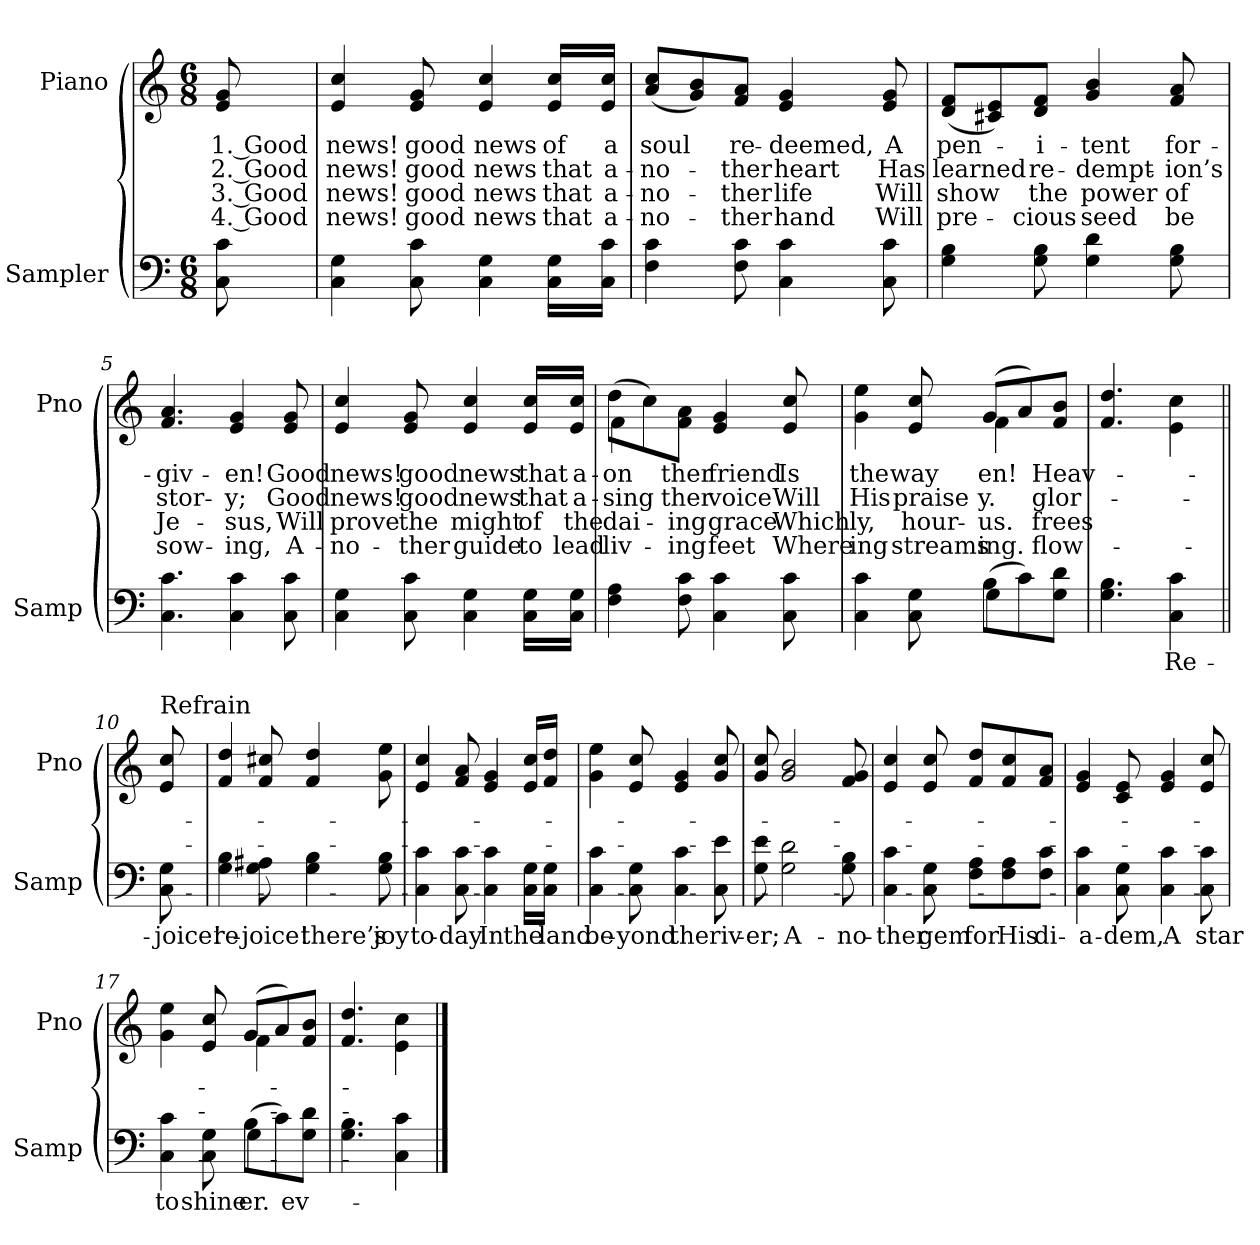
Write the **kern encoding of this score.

**kern	**text	**kern	**text	**text	**text	**text
*part2	*part2	*part1	*part1	*part1	*part1	*part1
*staff2	*staff2	*staff1	*staff1	*staff1	*staff1	*staff1
*I"Sampler	*	*I"Piano	*	*	*	*
*I'Samp	*	*I'Pno	*	*	*	*
*clefF4	*	*clefG2	*	*	*	*
*M6/8	*	*M6/8	*	*	*	*
=1	=1	=1	=1	=1	=1	=1
8C 8c	.	8e 8g	1. Good	2. Good	3. Good	4. Good
=2	=2	=2	=2	=2	=2	=2
4C 4G	.	4e 4cc	news!	news!	news!	news!
8C 8c	.	8e 8g	good	good	good	good
4C 4G	.	4e 4cc	news	news	news	news
16C\ 16G\LL	.	16e/ 16cc/LL	of	that	that	that
16C\ 16c\JJ	.	16e/ 16cc/JJ	a	a-	a-	a-
=3	=3	=3	=3	=3	=3	=3
4F 4c	.	(8a/ 8cc/L	soul	-no-	-no-	-no-
.	.	8g/ 8b/)	.	.	.	.
8F 8c	.	8f/ 8a/J	re-	-ther	-ther	-ther
4C 4c	.	4e 4g	-deemed,	heart	life	hand
8C 8c	.	8e 8g	A	Has	Will	Will
=4	=4	=4	=4	=4	=4	=4
4G 4B	.	(8d/ 8f/L	pen-	learned	show	pre-
.	.	8c#X/ 8e/)	.	.	.	.
8G 8B	.	8d/ 8f/J	-i-	re-	the	-cious
4G 4d	.	4g 4b	-tent	-dempt-	power	seed
8G 8B	.	8f 8a	for-	-ion’s	of	be
=5	=5	=5	=5	=5	=5	=5
4.C 4.c	.	4.f 4.a	-giv-	stor-	Je-	sow-
4C 4c	.	4e 4g	-en!	-y;	-sus,	-ing,
8C 8c	.	8e 8g	Good	Good	Will	A-
=6	=6	=6	=6	=6	=6	=6
4C 4G	.	4e 4cc	news!	news!	prove	-no-
8C 8c	.	8e 8g	good	good	the	-ther
4C 4G	.	4e 4cc	news	news	might	guide
16C\ 16G\LL	.	16e/ 16cc/LL	that	that	of	to
16C\ 16G\JJ	.	16e/ 16cc/JJ	a-	a-	the	lead
=7	=7	=7	=7	=7	=7	=7
*	*	*^	*	*	*	*
4F 4A	.	(8dd\L	4f	on	sing	dai-	liv-
.	.	8cc\)	.	.	.	.	.
8F 8c	.	8f\ 8a\J	2ryy	-ther	-ther	-ing	-ing
4C 4c	.	4e 4g	.	friend	voice	grace	feet
8C 8c	.	8e 8cc	.	Is	Will	Which	Where
=8	=8	=8	=8	=8	=8	=8	=8
*^	*	*	*	*	*	*	*
4C 4c	4.ryy	.	4g 4ee	4.ryy	the	His	-ly,	-ing
8C 8G	.	.	8e 8cc	.	way	praise	hour-	streams
(8B\L	4G	.	(8g/L	4f	-en!	-y.	us.	-ing.
8c\)	.	.	8a/)	.	.	.	.	.
8G\ 8d\J	8ryy	.	8f/ 8b/J	8ryy	Heav-	glor-	frees	flow-
*v	*v	*	*	*	*	*	*	*
*	*	*v	*v	*	*	*	*
=9	=9	=9	=9	=9	=9	=9
4.G 4.B	.	4.f 4.dd	.	.	.	.
4C 4c	Re-	4e\ 4cc\	.	.	.	.
=10||	=10||	=10||	=10||	=10||	=10||	=10||
!	!	!LO:TX:t=Refrain	!	!	!	!
8C 8G	-joice!	8e 8cc	.	.	.	.
=11	=11	=11	=11	=11	=11	=11
4G 4B	re-	4f 4dd	.	.	.	.
8G 8A#X	-joice!	8f 8cc#X	.	.	.	.
4G 4B	there’s	4f 4dd	.	.	.	.
8G 8B	joy	8g 8ee	.	.	.	.
=12	=12	=12	=12	=12	=12	=12
4C 4c	to-	4e 4cc	.	.	.	.
8C 8c	-day	8f 8a	.	.	.	.
4C 4c	In	4e 4g	.	.	.	.
16C\ 16G\LL	the	16e/ 16cc/LL	.	.	.	.
16C\ 16G\JJ	land	16f/ 16dd/JJ	.	.	.	.
=13	=13	=13	=13	=13	=13	=13
4C 4c	be-	4g 4ee	.	.	.	.
8C 8G	-yond	8e 8cc	.	.	.	.
4C 4c	the	4e 4g	.	.	.	.
8C 8e	riv-	8g 8cc	.	.	.	.
=14	=14	=14	=14	=14	=14	=14
8G 8e	-er;	8g 8cc	.	.	.	.
2G 2d	A-	2g 2b	.	.	.	.
8G 8B	-no-	8f 8g	.	.	.	.
=15	=15	=15	=15	=15	=15	=15
4C 4c	-ther	4e 4cc	.	.	.	.
8C 8G	gem	8e 8cc	.	.	.	.
8F\ 8A\L	for	8f/ 8dd/L	.	.	.	.
8F\ 8A\	His	8f/ 8cc/	.	.	.	.
8F\ 8c\J	di-	8f/ 8a/J	.	.	.	.
=16	=16	=16	=16	=16	=16	=16
4C 4c	-a-	4e 4g	.	.	.	.
8C 8G	-dem,	8c 8e	.	.	.	.
4C 4c	A	4e 4g	.	.	.	.
8C 8c	star	8e 8cc	.	.	.	.
=17	=17	=17	=17	=17	=17	=17
*^	*	*^	*	*	*	*
4C 4c	4.ryy	to	4g 4ee	4.ryy	.	.	.	.
8C 8G	.	shine	8e 8cc	.	.	.	.	.
(8B\L	4G	-er.	(8g/L	4f	.	.	.	.
8c\)	.	.	8a/)	.	.	.	.	.
8G\ 8d\J	8ryy	-ev-	8f/ 8b/J	8ryy	.	.	.	.
*v	*v	*	*	*	*	*	*	*
*	*	*v	*v	*	*	*	*
=18	=18	=18	=18	=18	=18	=18
4.G 4.B	.	4.f 4.dd	.	.	.	.
4C 4c	.	4e\ 4cc\	.	.	.	.
==	==	==	==	==	==	==
*-	*-	*-	*-	*-	*-	*-
